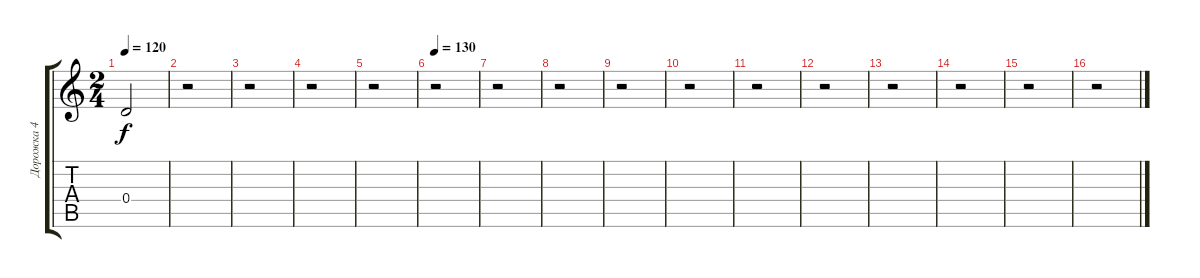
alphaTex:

\track ("Дорожка 4" "Дорожка 4") {instrument electricbasspick}
\staff {score tabs}
\tuning (E4 B3 G3 D3 A2 E2) {hide}
\ts (2 4)
\tempo 120
\clef g2
\ks c
0.4{t}.2{dy f} |
r.2 |
r.2 |
r.2 |
r.2 |
\tempo 130
r.2 |
r.2 |
r.2 |
r.2 |
r.2 |
r.2 |
r.2 |
r.2 |
r.2 |
r.2 |
r.2
